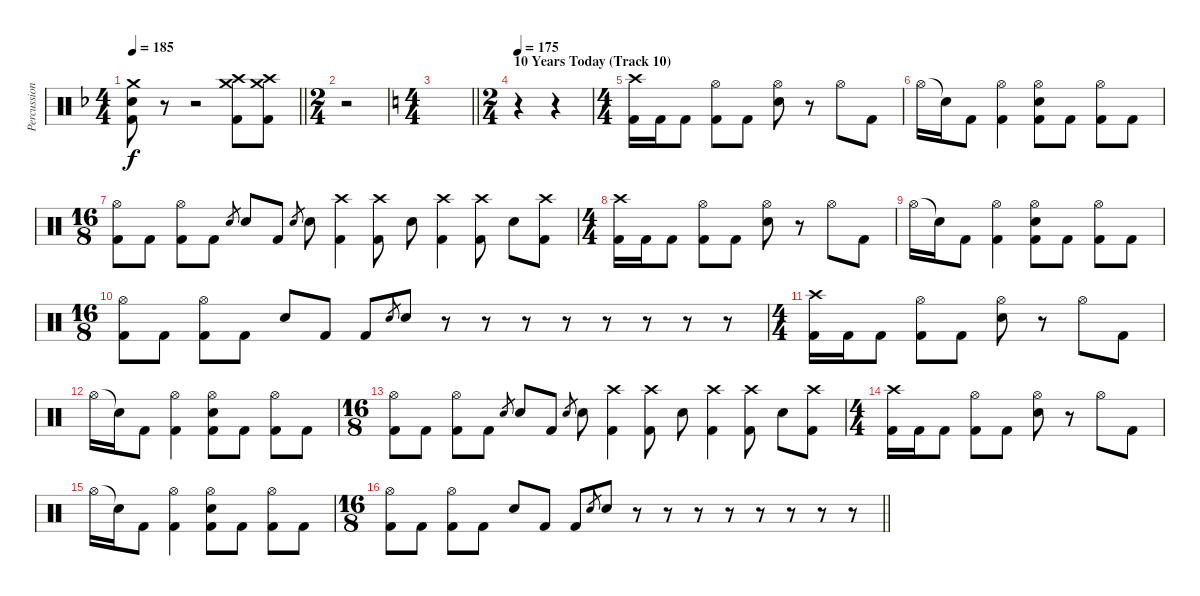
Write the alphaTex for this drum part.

\track ("Percussion" "Percussion") {instrument percussion}
\staff {score}
\articulation defaults
\ts (4 4)
\tempo 185
\clef neutral
\barLineRight lightlight
\ks dminor
("Crash medium (hit)" "Electric Snare (hit)" "Kick (hit) 2").8{dy f} r.8 r.2 ("Crash medium (hit)" "Crash high (hit)" "Kick (hit) 2").8 ("Crash medium (hit)" "Crash high (hit)" "Kick (hit) 2").8 |
\ts (2 4)
r.2 |
\ts (4 4)
\barLineRight lightlight
\ks c
|
\ts (2 4)
\section ("" "10 Years Today (Track 10)")
\tempo 175
r.4 r.4 |
\ts (4 4)
("Crash high (hit)" "Kick (hit) 2").16 "Kick (hit) 2".16 "Kick (hit) 2".8 ("Hi-Hat (open)" "Kick (hit) 2").8 "Kick (hit) 2".8 ("Hi-Hat (open)" "Electric Snare (hit)").8 r.8 "Hi-Hat (open)".8 "Kick (hit) 2".8 |
"Hi-Hat (open)".16 "Snare (hit)"{t}.16 "Kick (hit) 2".8 ("Hi-Hat (open)" "Kick (hit) 2").4 ("Hi-Hat (open)" "Electric Snare (hit)" "Kick (hit) 2").8 "Kick (hit) 2".8 ("Hi-Hat (open)" "Kick (hit) 2").8 "Kick (hit) 2".8 |
\ts (16 8)
("Hi-Hat (open)" "Kick (hit) 2").8 "Kick (hit) 2".8 ("Hi-Hat (open)" "Kick (hit) 2").8 "Kick (hit) 2".8 "Electric Snare (hit)".8{gr} "Electric Snare (hit)".8 "Kick (hit) 2".8 "Electric Snare (hit)".8{gr} "Electric Snare (hit)".8 ("Crash high (hit)" "Kick (hit) 2").4 ("Crash high (hit)" "Kick (hit) 2").8 "Electric Snare (hit)".8 ("Crash high (hit)" "Kick (hit) 2").4 ("Crash high (hit)" "Kick (hit) 2").8 "Electric Snare (hit)".8 ("Crash high (hit)" "Kick (hit) 2").8 |
\ts (4 4)
("Crash high (hit)" "Kick (hit) 2").16 "Kick (hit) 2".16 "Kick (hit) 2".8 ("Hi-Hat (open)" "Kick (hit) 2").8 "Kick (hit) 2".8 ("Hi-Hat (open)" "Electric Snare (hit)").8 r.8 "Hi-Hat (open)".8 "Kick (hit) 2".8 |
"Hi-Hat (open)".16 "Snare (hit)"{t}.16 "Kick (hit) 2".8 ("Hi-Hat (open)" "Kick (hit) 2").4 ("Hi-Hat (open)" "Electric Snare (hit)" "Kick (hit) 2").8 "Kick (hit) 2".8 ("Hi-Hat (open)" "Kick (hit) 2").8 "Kick (hit) 2".8 |
\ts (16 8)
("Hi-Hat (open)" "Kick (hit) 2").8 "Kick (hit) 2".8 ("Hi-Hat (open)" "Kick (hit) 2").8 "Kick (hit) 2".8 "Electric Snare (hit)".8 "Kick (hit) 2".8 "Kick (hit) 2".8 "Electric Snare (hit)".8{gr} "Electric Snare (hit)".8 r.8 r.8 r.8 r.8 r.8 r.8 r.8 r.8 |
\ts (4 4)
("Crash high (hit)" "Kick (hit) 2").16 "Kick (hit) 2".16 "Kick (hit) 2".8 ("Hi-Hat (open)" "Kick (hit) 2").8 "Kick (hit) 2".8 ("Hi-Hat (open)" "Electric Snare (hit)").8 r.8 "Hi-Hat (open)".8 "Kick (hit) 2".8 |
"Hi-Hat (open)".16 "Snare (hit)"{t}.16 "Kick (hit) 2".8 ("Hi-Hat (open)" "Kick (hit) 2").4 ("Hi-Hat (open)" "Electric Snare (hit)" "Kick (hit) 2").8 "Kick (hit) 2".8 ("Hi-Hat (open)" "Kick (hit) 2").8 "Kick (hit) 2".8 |
\ts (16 8)
("Hi-Hat (open)" "Kick (hit) 2").8 "Kick (hit) 2".8 ("Hi-Hat (open)" "Kick (hit) 2").8 "Kick (hit) 2".8 "Electric Snare (hit)".8{gr} "Electric Snare (hit)".8 "Kick (hit) 2".8 "Electric Snare (hit)".8{gr} "Electric Snare (hit)".8 ("Crash high (hit)" "Kick (hit) 2").4 ("Crash high (hit)" "Kick (hit) 2").8 "Electric Snare (hit)".8 ("Crash high (hit)" "Kick (hit) 2").4 ("Crash high (hit)" "Kick (hit) 2").8 "Electric Snare (hit)".8 ("Crash high (hit)" "Kick (hit) 2").8 |
\ts (4 4)
("Crash high (hit)" "Kick (hit) 2").16 "Kick (hit) 2".16 "Kick (hit) 2".8 ("Hi-Hat (open)" "Kick (hit) 2").8 "Kick (hit) 2".8 ("Hi-Hat (open)" "Electric Snare (hit)").8 r.8 "Hi-Hat (open)".8 "Kick (hit) 2".8 |
"Hi-Hat (open)".16 "Snare (hit)"{t}.16 "Kick (hit) 2".8 ("Hi-Hat (open)" "Kick (hit) 2").4 ("Hi-Hat (open)" "Electric Snare (hit)" "Kick (hit) 2").8 "Kick (hit) 2".8 ("Hi-Hat (open)" "Kick (hit) 2").8 "Kick (hit) 2".8 |
\ts (16 8)
\barLineRight lightlight
("Hi-Hat (open)" "Kick (hit) 2").8 "Kick (hit) 2".8 ("Hi-Hat (open)" "Kick (hit) 2").8 "Kick (hit) 2".8 "Electric Snare (hit)".8 "Kick (hit) 2".8 "Kick (hit) 2".8 "Electric Snare (hit)".8{gr} "Electric Snare (hit)".8 r.8 r.8 r.8 r.8 r.8 r.8 r.8 r.8
